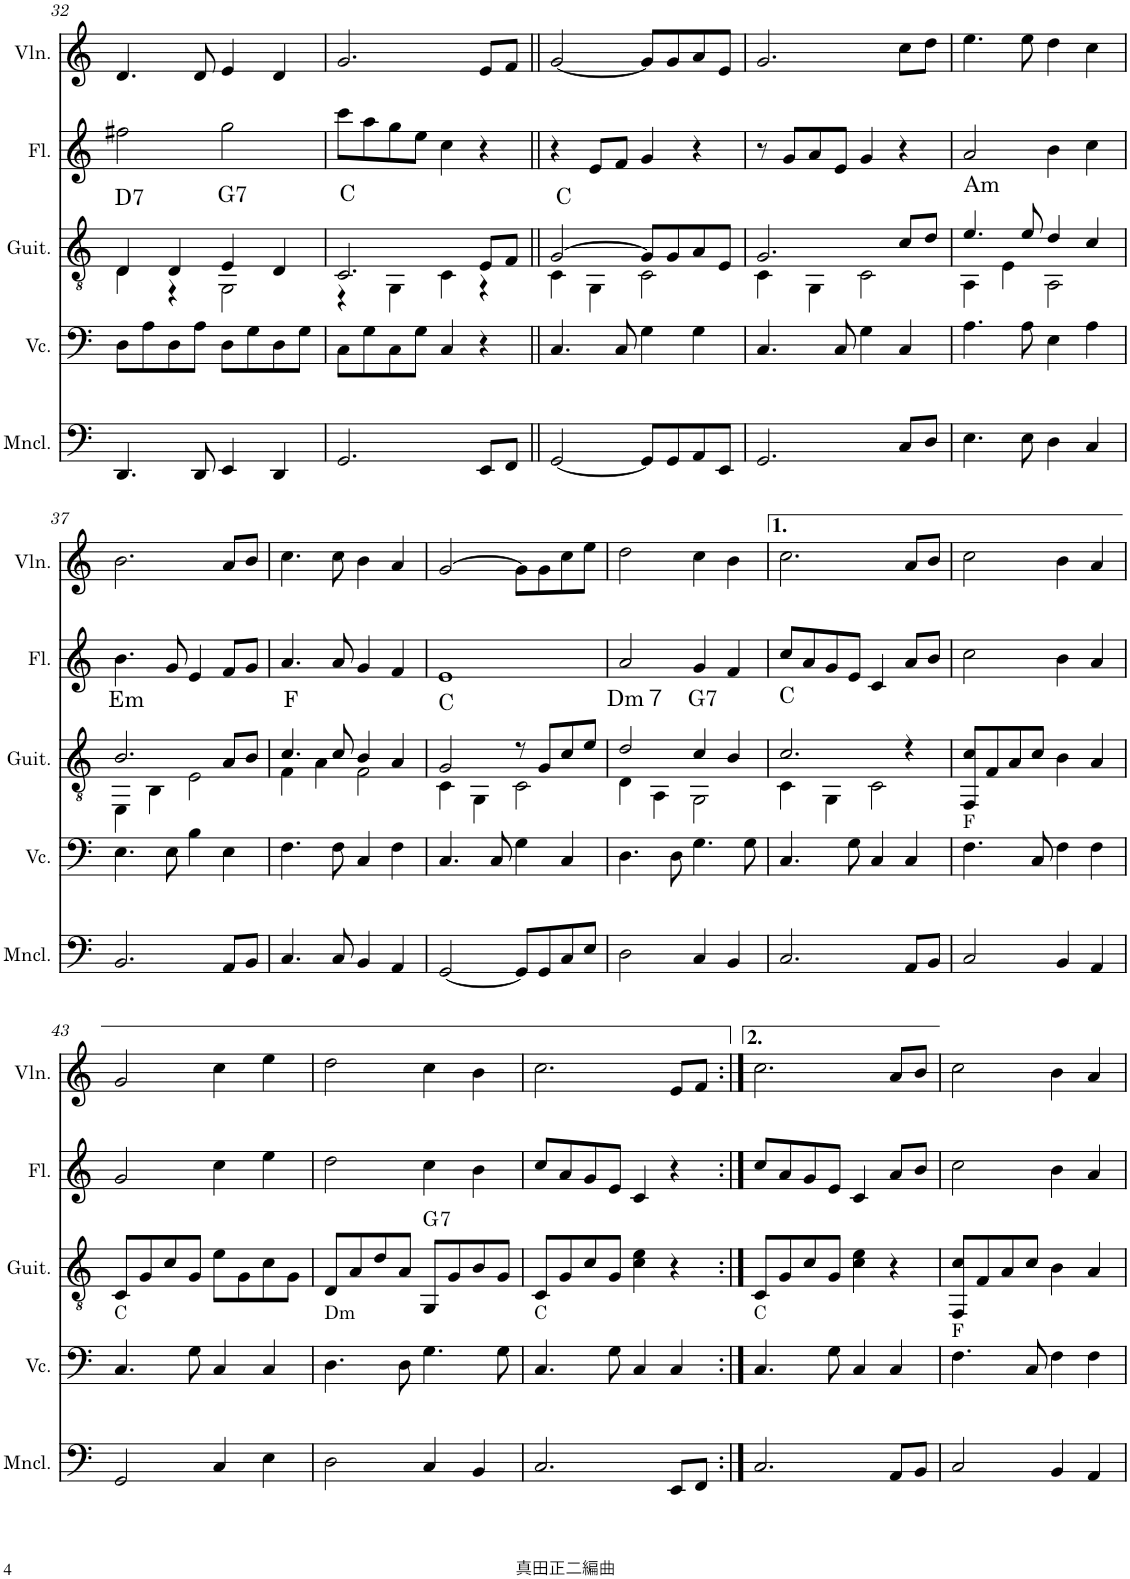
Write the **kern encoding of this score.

**kern	**kern	**kern	**harte	**kern	**kern
*part5	*part4	*part3	*part3	*part2	*part1
*staff5	*staff4	*staff3	*	*staff2	*staff1
*I"マンドチェロ	*I"チェロ	*I"クラシックギター	*	*I"フルート	*I"ヴァイオリン
!!LO:PB:g=z
*clefF4	*clefF4	*clefGv2	*	*clefG2	*clefG2
*k[]	*k[]	*k[]	*	*k[]	*k[]
*M4/4	*M4/4	*M4/4	*	*M4/4	*M4/4
=32	=32	=32	=32	=32	=32
*	*	*^	*	*	*
!	!	!LO:TX:a:t=D7	!	!	!	!
4.DD/	8D\L	4D/	4D\	.	2ff#X\	4.d/
.	8A\	.	.	.	.	.
.	8D\	4D/	4r	.	.	.
8DD/	8A\J	.	.	.	.	8d/
!	!	!LO:TX:a:t=G7	!	!	!	!
4EE/	8D\L	4E/	2GG\	.	2gg\	4e/
.	8G\	.	.	.	.	.
4DD/	8D\	4D/	.	.	.	4d/
.	8G\J	.	.	.	.	.
=33	=33	=33	=33	=33	=33	=33
!	!	!LO:TX:a:t=C	!	!	!	!
2.GG/	8C\L	2.C/	4r	.	8ccc\L	2.g/
.	8G\	.	.	.	8aa\	.
.	8C\	.	4GG\	.	8gg\	.
.	8G\J	.	.	.	8ee\J	.
.	4C/	.	4C\	.	4cc\	.
8EE/L	4r	8E/L	4r	.	4r	8e/L
8FF/J	.	8F/J	.	.	.	8f/J
=34||	=34||	=34||	=34||	=34||	=34||	=34||
!	!	!LO:TX:a:t=C	!	!	!	!
[2GG/	4.C/	[2G/	4C\	.	4r	[2g/
.	.	.	4GG\	.	8e/L	.
.	8C/	.	.	.	8f/J	.
8GG/L]	4G\	8G/L]	2C\	.	4g/	8g/L]
8GG/	.	8G/	.	.	.	8g/
8AA/	4G\	8A/	.	.	4r	8a/
8EE/J	.	8E/J	.	.	.	8e/J
=35	=35	=35	=35	=35	=35	=35
2.GG/	4.C/	2.G/	4C\	.	8r	2.g/
.	.	.	.	.	8g/L	.
.	.	.	4GG\	.	8a/	.
.	8C/	.	.	.	8e/J	.
.	4G\	.	2C\	.	4g/	.
8C/L	4C/	8c/L	.	.	4r	8cc\L
8D/J	.	8d/J	.	.	.	8dd\J
=36	=36	=36	=36	=36	=36	=36
!	!	!LO:TX:a:t=Am	!	!	!	!
4.E\	4.A\	4.e/	4AA\	.	2a/	4.ee\
.	.	.	4E\	.	.	.
8E\	8A\	8e/	.	.	.	8ee\
4D\	4E\	4d/	2AA\	.	4b\	4dd\
4C/	4A\	4c/	.	.	4cc\	4cc\
!!LO:LB:g=z
=37	=37	=37	=37	=37	=37	=37
!	!	!LO:TX:a:t=Em	!	!	!	!
2.BB/	4.E\	2.B/	4EE\	.	4.b\	2.b\
.	.	.	4BB\	.	.	.
.	8E\	.	.	.	8g/	.
.	4B\	.	2E\	.	4e/	.
8AA/L	4E\	8A/L	.	.	8f/L	8a/L
8BB/J	.	8B/J	.	.	8g/J	8b/J
=38	=38	=38	=38	=38	=38	=38
!	!	!LO:TX:a:t=F	!	!	!	!
4.C/	4.F\	4.c/	4F\	.	4.a/	4.cc\
.	.	.	4A\	.	.	.
8C/	8F\	8c/	.	.	8a/	8cc\
4BB/	4C/	4B/	2F\	.	4g/	4b\
4AA/	4F\	4A/	.	.	4f/	4a/
=39	=39	=39	=39	=39	=39	=39
!	!	!LO:TX:a:t=C	!	!	!	!
[2GG/	4.C/	2G/	4C\	.	1e	[2g/
.	.	.	4GG\	.	.	.
.	8C/	.	.	.	.	.
8GG/L]	4G\	8r	2C\	.	.	8g\L]
8GG/	.	8G/L	.	.	.	8g\
8C/	4C/	8c/	.	.	.	8cc\
8E/J	.	8e/J	.	.	.	8ee\J
=40	=40	=40	=40	=40	=40	=40
!	!	!LO:TX:a:t=Dm７	!	!	!	!
2D\	4.D\	2d/	4D\	.	2a/	2dd\
.	.	.	4AA\	.	.	.
.	8D\	.	.	.	.	.
!	!	!LO:TX:a:t=G7	!	!	!	!
4C/	4.G\	4c/	2GG\	.	4g/	4cc\
4BB/	.	4B/	.	.	4f/	4b\
.	8G\	.	.	.	.	.
=41	=41	=41	=41	=41	=41	=41
!	!	!LO:TX:a:t=C	!	!	!	!
2.C/	4.C/	2.c/	4C\	.	8cc/L	2.cc\
.	.	.	.	.	8a/	.
.	.	.	4GG\	.	8g/	.
.	8G\	.	.	.	8e/J	.
.	4C/	.	2C\	.	4c/	.
8AA/L	4C/	4r	.	.	8a/L	8a/L
8BB/J	.	.	.	.	8b/J	8b/J
*	*	*v	*v	*	*	*
=42	=42	=42	=42	=42	=42
!	!	!LO:TX:b:t=F	!	!	!
2C/	4.F\	8FF/ 8c/L	.	2cc\	2cc\
.	.	8F/	.	.	.
.	.	8A/	.	.	.
.	8C/	8c/J	.	.	.
4BB/	4F\	4B\	.	4b\	4b\
4AA/	4F\	4A/	.	4a/	4a/
!!LO:LB:g=z
=43	=43	=43	=43	=43	=43
!	!	!LO:TX:b:t=C	!	!	!
2GG/	4.C/	8C/L	.	2g/	2g/
.	.	8G/	.	.	.
.	.	8c/	.	.	.
.	8G\	8G/J	.	.	.
4C/	4C/	8e\L	.	4cc\	4cc\
.	.	8G\	.	.	.
4E\	4C/	8c\	.	4ee\	4ee\
.	.	8G\J	.	.	.
=44	=44	=44	=44	=44	=44
!	!	!LO:TX:b:t=Dm	!	!	!
2D\	4.D\	8D/L	.	2dd\	2dd\
.	.	8A/	.	.	.
.	.	8d/	.	.	.
.	8D\	8A/J	.	.	.
!	!	!	!LO:H:kt=7	!	!
4C/	4.G\	8GG/L	G:7	4cc\	4cc\
.	.	8G/	.	.	.
4BB/	.	8B/	.	4b\	4b\
.	8G\	8G/J	.	.	.
=45	=45	=45	=45	=45	=45
!	!	!LO:TX:b:t=C	!	!	!
2.C/	4.C/	8C/L	.	8cc/L	2.cc\
.	.	8G/	.	8a/	.
.	.	8c/	.	8g/	.
.	8G\	8G/J	.	8e/J	.
.	4C/	4c\ 4e\	.	4c/	.
8EE/L	4C/	4r	.	4r	8e/L
8FF/J	.	.	.	.	8f/J
=46:|!	=46:|!	=46:|!	=46:|!	=46:|!	=46:|!
!	!	!LO:TX:b:t=C	!	!	!
2.C/	4.C/	8C/L	.	8cc/L	2.cc\
.	.	8G/	.	8a/	.
.	.	8c/	.	8g/	.
.	8G\	8G/J	.	8e/J	.
.	4C/	4c\ 4e\	.	4c/	.
8AA/L	4C/	4r	.	8a/L	8a/L
8BB/J	.	.	.	8b/J	8b/J
=47	=47	=47	=47	=47	=47
!	!	!LO:TX:b:t=F	!	!	!
2C/	4.F\	8FF/ 8c/L	.	2cc\	2cc\
.	.	8F/	.	.	.
.	.	8A/	.	.	.
.	8C/	8c/J	.	.	.
4BB/	4F\	4B\	.	4b\	4b\
4AA/	4F\	4A/	.	4a/	4a/
=	=	=	=	=	=
*-	*-	*-	*-	*-	*-
